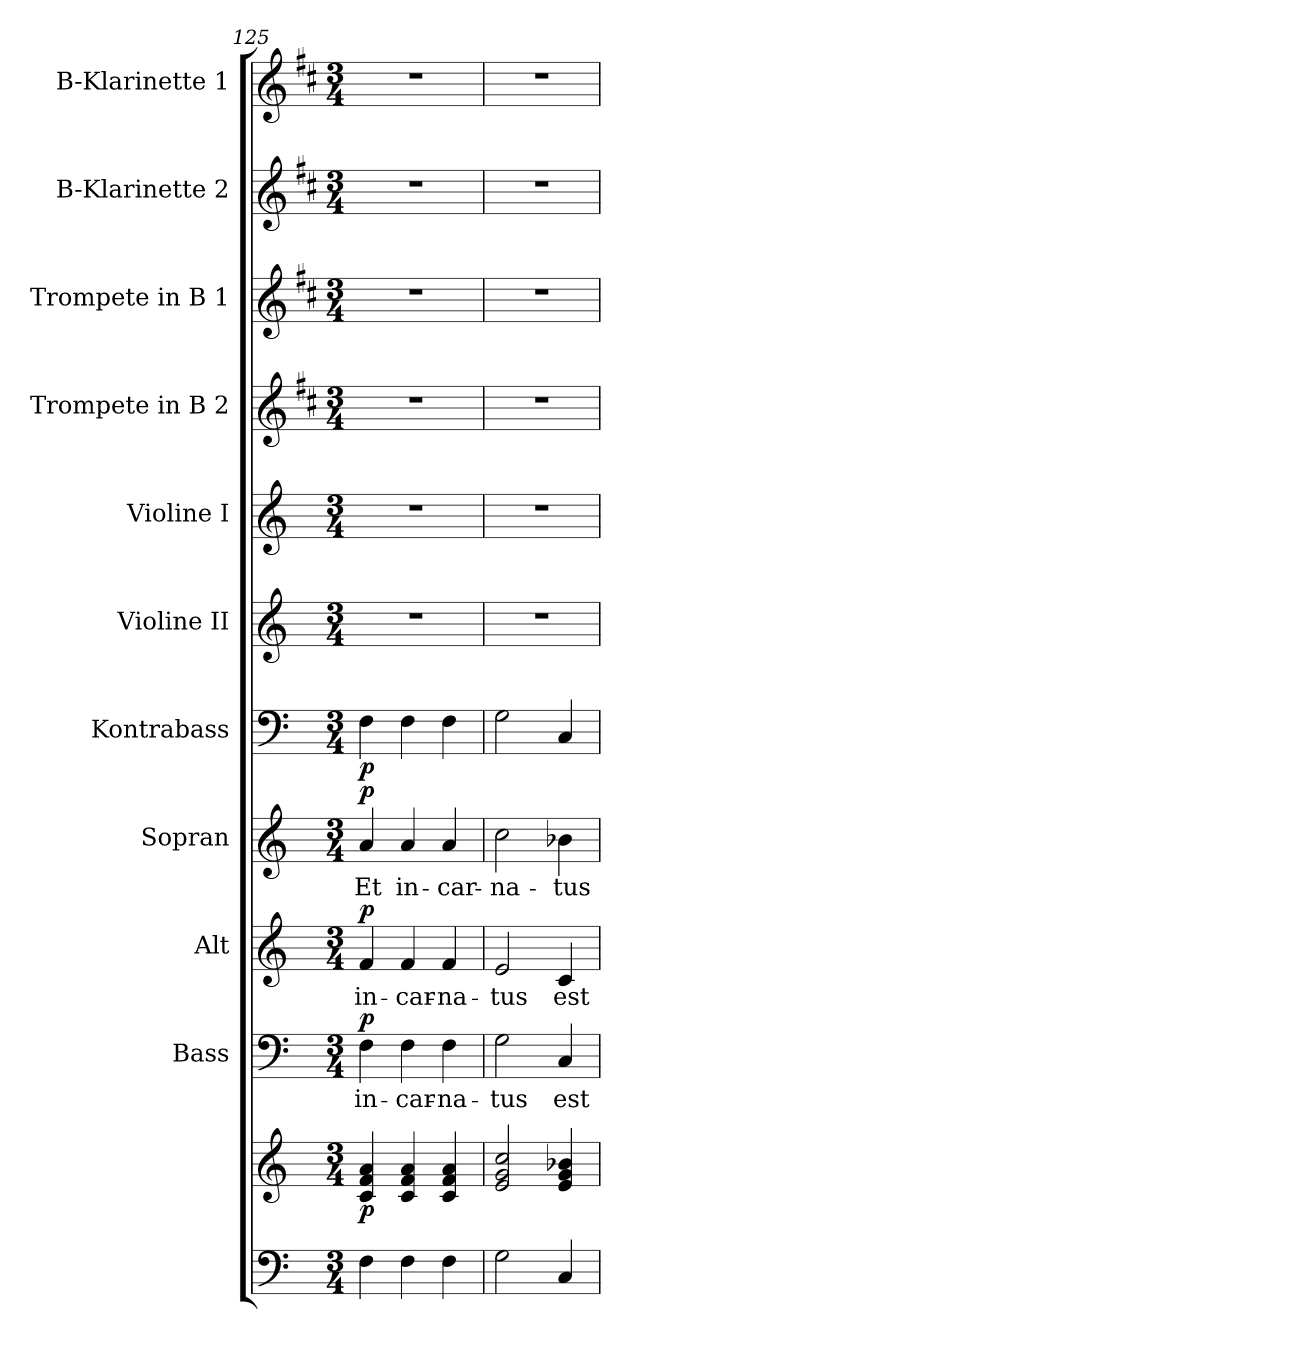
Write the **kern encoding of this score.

**kern	**kern	**dynam	**kern	**text	**dynam	**kern	**text	**dynam	**kern	**text	**dynam	**kern	**dynam	**kern	**kern	**kern	**kern	**kern	**kern
*part11	*part11	*part11	*part10	*part10	*part10	*part9	*part9	*part9	*part8	*part8	*part8	*part7	*part7	*part6	*part5	*part4	*part3	*part2	*part1
*staff12	*staff11	*staff11/12	*staff10	*staff10	*staff10	*staff9	*staff9	*staff9	*staff8	*staff8	*staff8	*staff7	*staff7	*staff6	*staff5	*staff4	*staff3	*staff2	*staff1
*	*	*	*I"Bass	*	*	*I"Alt	*	*	*I"Sopran	*	*	*I"Kontrabass	*	*I"Violine II	*I"Violine I	*I"Trompete in B 2	*I"Trompete in B 1	*I"B-Klarinette 2	*I"B-Klarinette 1
*	*	*	*I'B.	*	*	*I'A.	*	*	*I'S.	*	*	*I'Kb.	*	*I'Vl. II	*I'Vl. I	*I'Tr. 2	*I'Tr. 1	*I'B Kl. 2	*I'B Kl. 1
!!LO:PB:g=z
*clefF4	*clefG2	*	*clefF4	*	*	*clefG2	*	*	*clefG2	*	*	*clefF4	*	*clefG2	*clefG2	*clefG2	*clefG2	*clefG2	*clefG2
*	*	*	*	*	*	*	*	*	*	*	*	*ITrd7c12	*	*	*	*ITrd1c2	*ITrd1c2	*ITrd1c2	*ITrd1c2
*k[]	*k[]	*	*k[]	*	*	*k[]	*	*	*k[]	*	*	*k[]	*	*k[]	*k[]	*k[]	*k[]	*k[]	*k[]
*C:	*C:	*	*C:	*	*	*C:	*	*	*C:	*	*	*C:	*	*C:	*C:	*C:	*C:	*C:	*C:
*M3/4	*M3/4	*	*M3/4	*	*	*M3/4	*	*	*M3/4	*	*	*M3/4	*	*M3/4	*M3/4	*M3/4	*M3/4	*M3/4	*M3/4
=125	=125	=125	=125	=125	=125	=125	=125	=125	=125	=125	=125	=125	=125	=125	=125	=125	=125	=125	=125
!	!	!LO:DY:b	!	!LO:LY:b	!LO:DY:a	!	!LO:LY:b	!LO:DY:a	!	!LO:LY:b	!LO:DY:a	!	!LO:DY:b	!	!	!	!	!	!
4F\	4c/ 4f/ 4a/	p	4F\	in-	p	4f/	in-	p	4a/	Et	p	4FF\	p	2.r	2.r	2.r	2.r	2.r	2.r
!	!	!	!	!LO:LY:b	!	!	!LO:LY:b	!	!	!LO:LY:b	!	!	!	!	!	!	!	!	!
4F\	4c/ 4f/ 4a/	.	4F\	-car-	.	4f/	-car-	.	4a/	in-	.	4FF\	.	.	.	.	.	.	.
!	!	!	!	!LO:LY:b	!	!	!LO:LY:b	!	!	!LO:LY:b	!	!	!	!	!	!	!	!	!
4F\	4c/ 4f/ 4a/	.	4F\	-na-	.	4f/	-na-	.	4a/	-car-	.	4FF\	.	.	.	.	.	.	.
=126	=126	=126	=126	=126	=126	=126	=126	=126	=126	=126	=126	=126	=126	=126	=126	=126	=126	=126	=126
!	!	!	!	!LO:LY:b	!	!	!LO:LY:b	!	!	!LO:LY:b	!	!	!	!	!	!	!	!	!
2G\	2e/ 2g/ 2cc/	.	2G\	-tus	.	2e/	-tus	.	2cc\	-na-	.	2GG\	.	2.r	2.r	2.r	2.r	2.r	2.r
!	!	!	!	!LO:LY:b	!	!	!LO:LY:b	!	!	!LO:LY:b	!	!	!	!	!	!	!	!	!
4C/	4e/ 4g/ 4b-X/	.	4C/	est	.	4c/	est	.	4b-X\	-tus	.	4CC/	.	.	.	.	.	.	.
=	=	=	=	=	=	=	=	=	=	=	=	=	=	=	=	=	=	=	=
*-	*-	*-	*-	*-	*-	*-	*-	*-	*-	*-	*-	*-	*-	*-	*-	*-	*-	*-	*-
